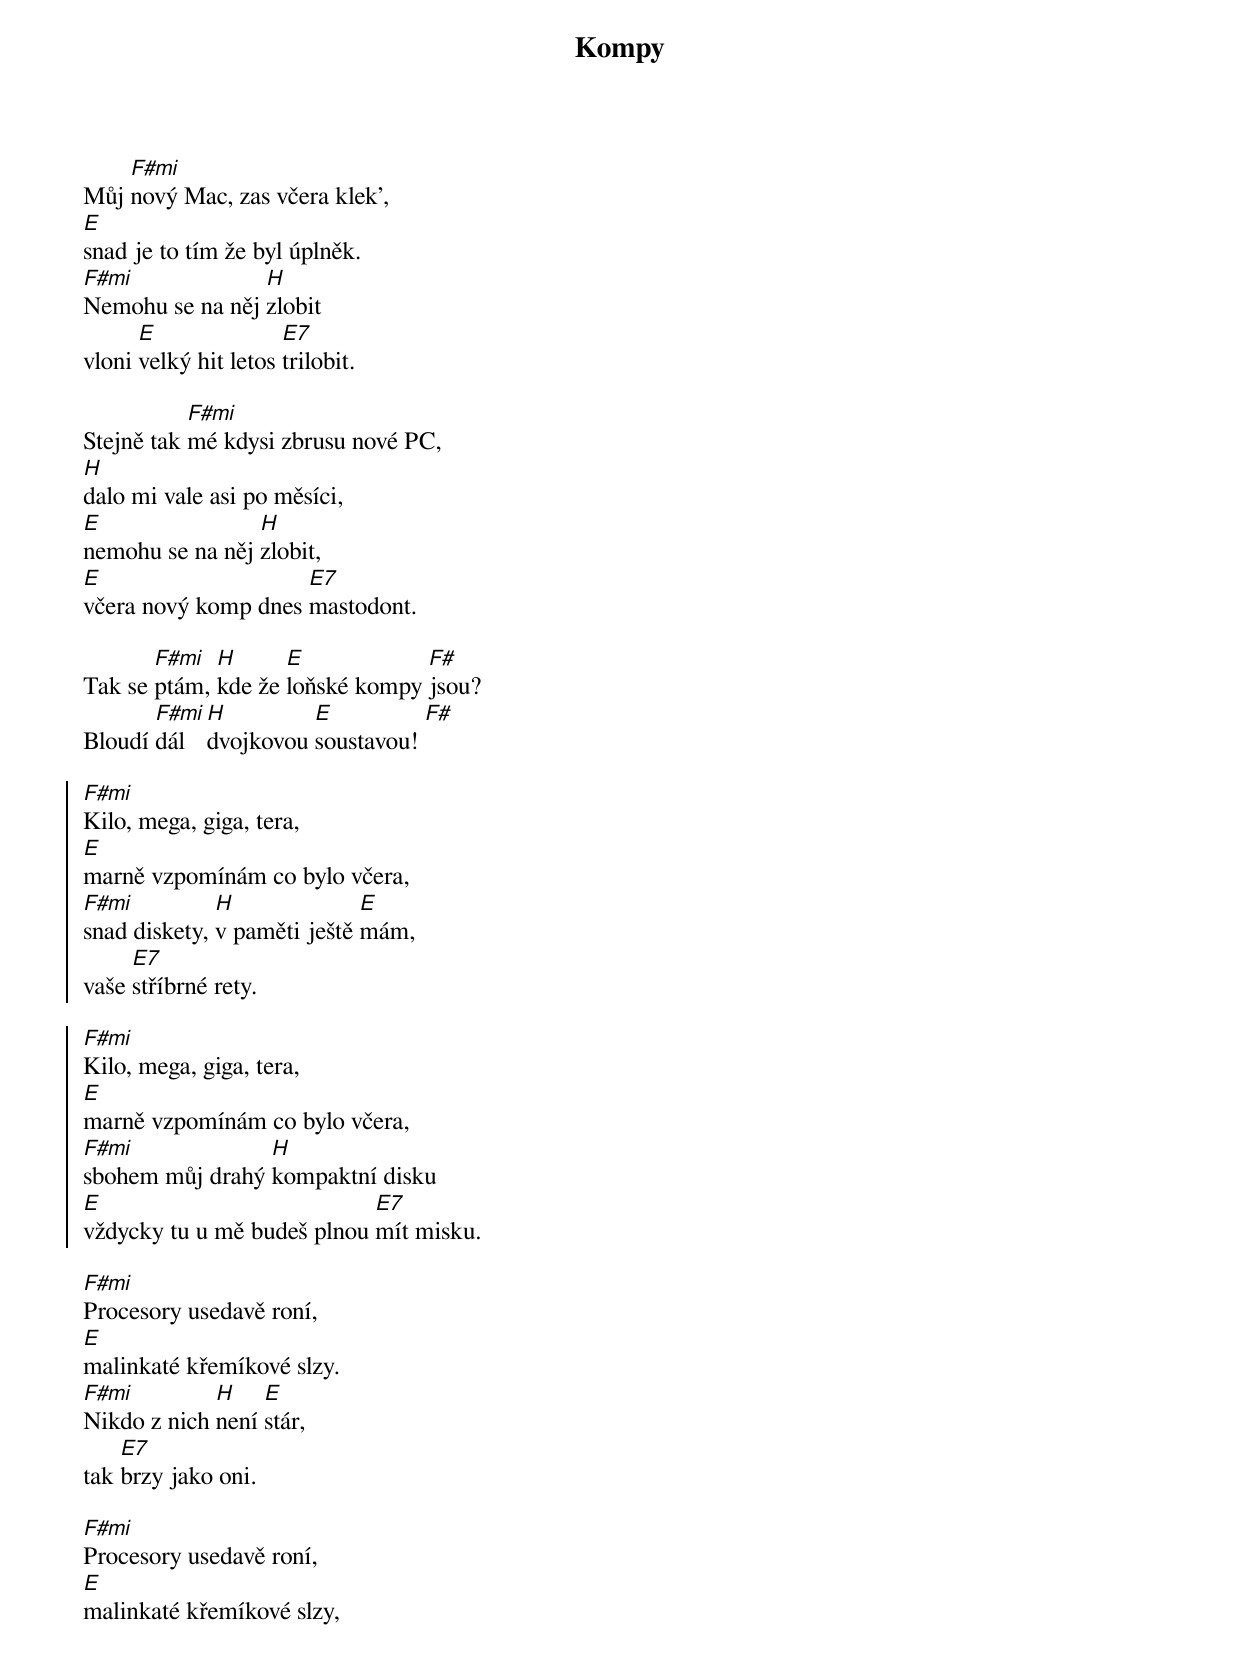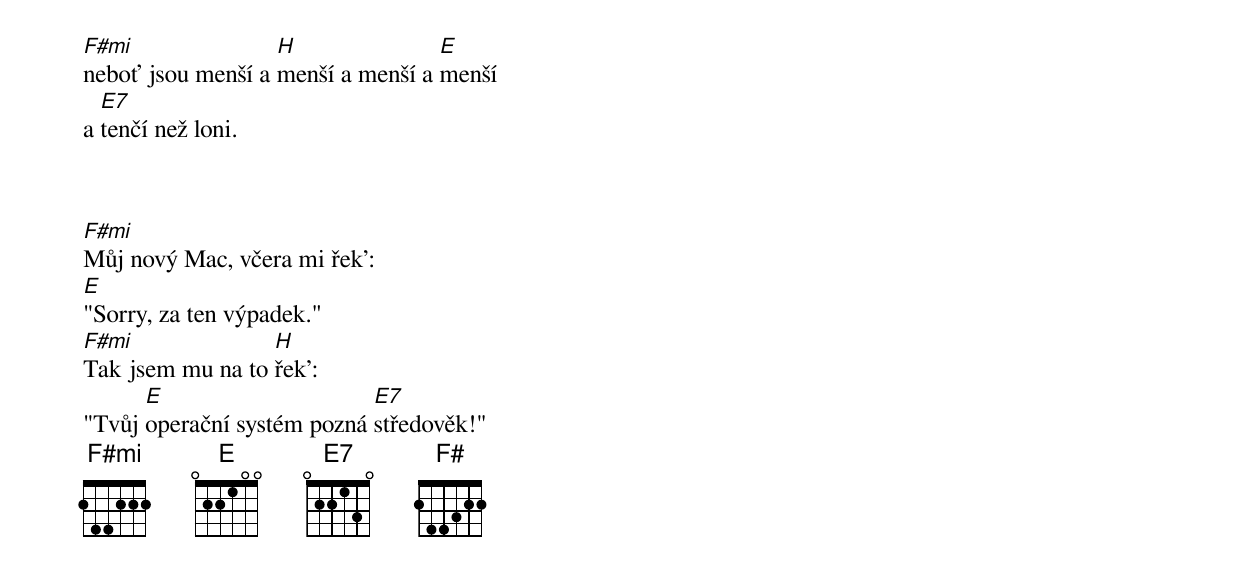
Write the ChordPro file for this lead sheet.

{title: Kompy}
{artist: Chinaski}
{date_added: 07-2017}
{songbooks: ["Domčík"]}
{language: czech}

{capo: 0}
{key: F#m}
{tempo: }
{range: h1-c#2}
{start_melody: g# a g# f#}

{start_of_verse}
Můj [F#mi]nový Mac, zas včera klek',
[E]snad je to tím že byl úplněk.
[F#mi]Nemohu se na něj [H]zlobit
vloni [E]velký hit letos [E7]trilobit.
{end_of_verse}

{start_of_verse}
Stejně tak [F#mi]mé kdysi zbrusu nové PC,
[H]dalo mi vale asi po měsíci,
[E]nemohu se na něj [H]zlobit,
[E]včera nový komp dnes [E7]mastodont.
{end_of_verse}

{start_of_bridge}
Tak se [F#mi]ptám, [H]kde že [E]loňské kompy [F#]jsou?
Bloudí [F#mi]dál [H]dvojkovou [E]soustavou! [F#]
{end_of_bridge}

{start_of_chorus}
[F#mi]Kilo, mega, giga, tera,
[E]marně vzpomínám co bylo včera,
[F#mi]snad diskety, [H]v paměti ještě [E]mám,
vaše [E7]stříbrné rety.
{end_of_chorus}

{start_of_chorus}
[F#mi]Kilo, mega, giga, tera,
[E]marně vzpomínám co bylo včera,
[F#mi]sbohem můj drahý [H]kompaktní disku
[E]vždycky tu u mě budeš plnou [E7]mít misku.
{end_of_chorus}

{start_of_verse}
[F#mi]Procesory usedavě roní,
[E]malinkaté křemíkové slzy.
[F#mi]Nikdo z nich [H]není [E]stár,
tak [E7]brzy jako oni.
{end_of_verse}

{start_of_verse}
[F#mi]Procesory usedavě roní,
[E]malinkaté křemíkové slzy,
[F#mi]neboť jsou menší a [H]menší a menší a [E]menší
a [E7]tenčí než loni.
{end_of_verse}



{start_of_verse}
[F#mi]Můj nový Mac, včera mi řek':
[E]"Sorry, za ten výpadek."
[F#mi]Tak jsem mu na to [H]řek':
"Tvůj [E]operační systém pozná [E7]středověk!"
{end_of_verse}
